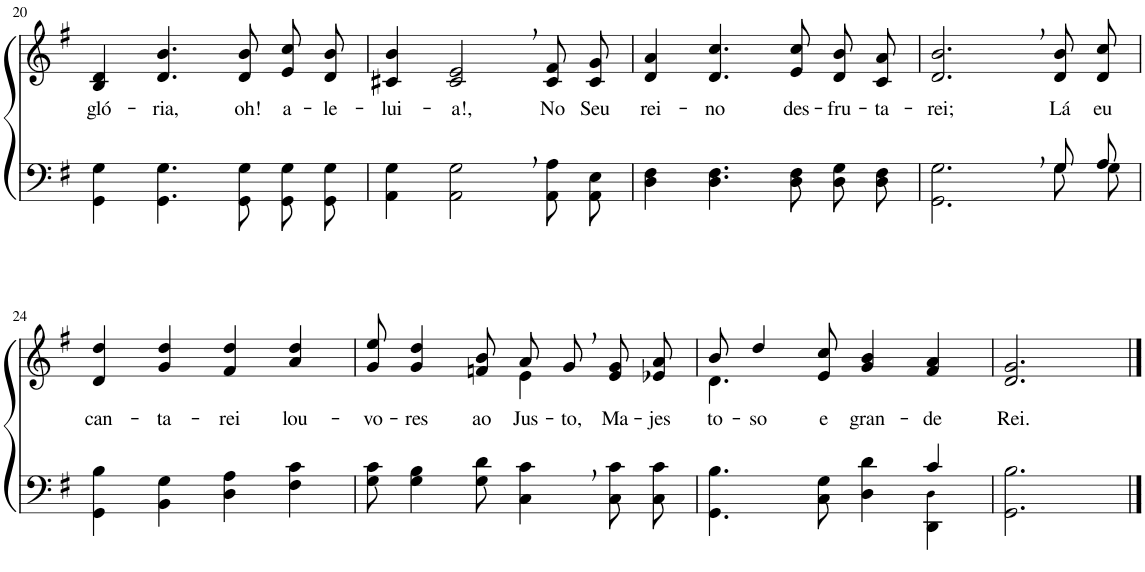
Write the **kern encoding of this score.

**kern	**kern	**text
*part2	*part1	*part1
*staff2	*staff1	*staff1
*I"Parte III e IV	*I"Parte I e II	*
!!LO:PB:g=z
*clefF4	*clefG2	*
*k[f#]	*k[f#]	*
*M4/4	*M4/4	*
=20	=20	=20
!	!	!LO:LY:b
4GG\ 4G\	4B/ 4d/	gló-
!	!	!LO:LY:b
4.GG\ 4.G\	4.d/ 4.b/	-ria,
!	!	!LO:LY:b
8GG\ 8G\	8d/ 8b/	oh!
!	!	!LO:LY:b
8GG/ 8G/L	8e/ 8cc/L	a-
!	!	!LO:LY:b
8GG/ 8G/J	8d/ 8b/J	-le-
=21	=21	=21
!	!	!LO:LY:b
4AA\ 4G\	4c#X/ 4b/	-lui-
!	!	!LO:LY:b
2AA\, 2G\,	2c#/, 2e/,	-a!,
!	!	!LO:LY:b
8AA/ 8A/L	8c#/ 8f#/L	No
!	!	!LO:LY:b
8AA/ 8E/J	8c#/ 8g/J	Seu
=22	=22	=22
!	!	!LO:LY:b
4D\ 4F#\	4d/ 4a/	rei-
!	!	!LO:LY:b
4.D\ 4.F#\	4.d/ 4.cc/	-no
!	!	!LO:LY:b
8D\ 8F#\	8e/ 8cc/	des-
!	!	!LO:LY:b
8D\ 8G\L	8d/ 8b/L	-fru-
!	!	!LO:LY:b
8D\ 8F#\J	8c/ 8a/J	-ta-
=23	=23	=23
*^	*	*
!	!	!	!LO:LY:b
2.ryy	2.GG\ 2.G\	2.d/, 2.b/,	-rei;
!	!	!	!LO:LY:b
8G/L	8G\L	8d/ 8b/L	Lá
!	!	!	!LO:LY:b
8A/J	8G\J	8d/ 8cc/J	eu
!!LO:LB:g=z
=24	=24	=24	=24
!	!	!	!LO:LY:b
*v	*v	*	*
4GG\ 4B\	4d/ 4dd/	can-
!	!	!LO:LY:b
4BB\ 4G\	4g/ 4dd/	-ta-
!	!	!LO:LY:b
4D\ 4A\	4f#/ 4dd/	-rei
!	!	!LO:LY:b
4F#\ 4c\	4a/ 4dd/	lou-
=25	=25	=25
!	!	!LO:LY:b
*	*^	*
8G\ 8c\	8g/ 8ee/	2ryy	-vo-
!	!	!	!LO:LY:b
4G\ 4B\	4g/ 4dd/	.	-res
!	!	!	!LO:LY:b
8G\ 8d\	8fn/ 8b/	.	ao
!	!	!	!LO:LY:b
4C\, 4c\,	8a/L	4e\	Jus-
!	!	!	!LO:LY:b
.	8g,/J	.	-to,
!	!	!	!LO:LY:b
8C\ 8c\L	8e/ 8g/L	4ryy	Ma-
!	!	!	!LO:LY:b
8C\ 8c\J	8e-X/ 8a/J	.	-jes-
=26	=26	=26	=26
*^	*	*	*
!	!	!	!	!LO:LY:b
2.ryy	4.GG\ 4.B\	8b/	4.d\	-to-
!	!	!	!	!LO:LY:b
.	.	4dd/	.	-so
!	!	!	!	!LO:LY:b
.	8C\ 8G\	8e/ 8cc/	2ryy	e
!	!	!	!	!LO:LY:b
.	4D\ 4d\	4g/ 4b/	.	gran-
!	!	!	!	!LO:LY:b
4c/	4DD\ 4D!\	4f#/ 4a/	.	-de
.	.	.	8ryy	.
*v	*v	*	*	*
=27	=27	=27	=27
!	!	!	!LO:LY:b
*	*v	*v	*
2.GG\ 2.B\	2.d/ 2.g/	Rei.
==	==	==
*-	*-	*-
